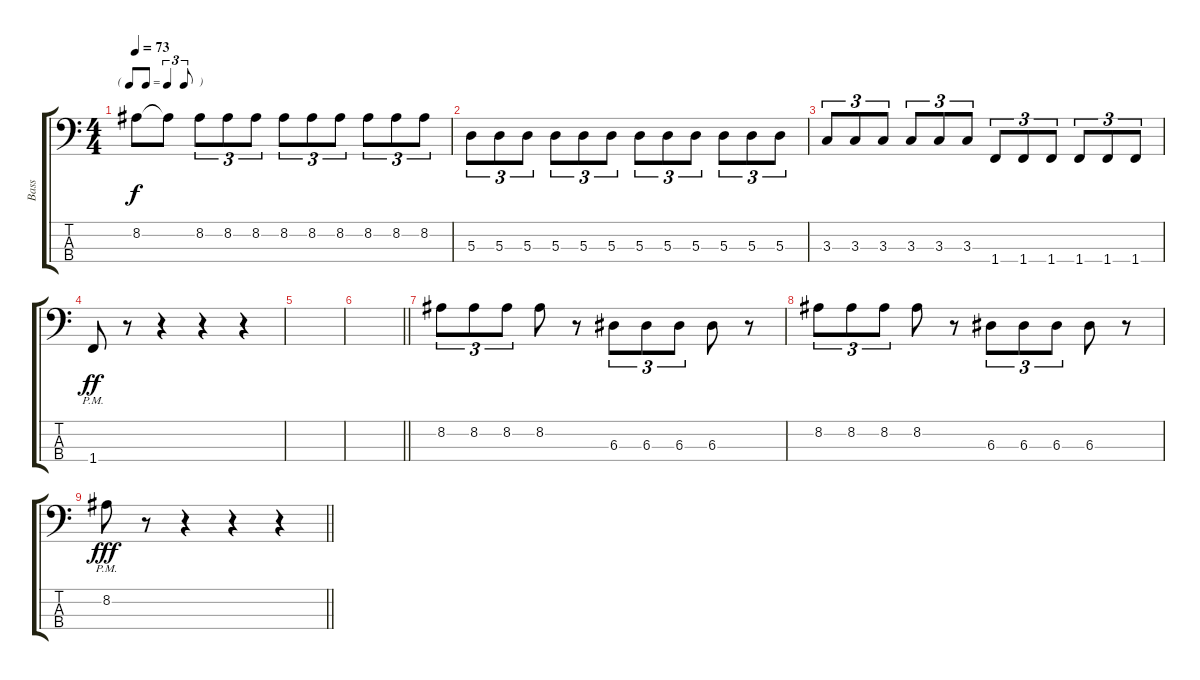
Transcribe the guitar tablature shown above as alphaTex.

\track ("Bass" "Bass") {instrument acousticbass}
\staff {score tabs}
\tuning (G2 D2 A1 E1) {hide}
\ts (4 4)
\tf triplet8th
\section ("" "")
\tempo 73
\clef f4
\ks c
8.2.8{dy f} 8.2{t}.8 8.2.8{tu (3 2)} 8.2.8{tu (3 2)} 8.2.8{tu (3 2)} 8.2.8{tu (3 2)} 8.2.8{tu (3 2)} 8.2.8{tu (3 2)} 8.2.8{tu (3 2)} 8.2.8{tu (3 2)} 8.2.8{tu (3 2)} |
5.3.8{tu (3 2)} 5.3.8{tu (3 2)} 5.3.8{tu (3 2)} 5.3.8{tu (3 2)} 5.3.8{tu (3 2)} 5.3.8{tu (3 2)} 5.3.8{tu (3 2)} 5.3.8{tu (3 2)} 5.3.8{tu (3 2)} 5.3.8{tu (3 2)} 5.3.8{tu (3 2)} 5.3.8{tu (3 2)} |
3.3.8{tu (3 2)} 3.3.8{tu (3 2)} 3.3.8{tu (3 2)} 3.3.8{tu (3 2)} 3.3.8{tu (3 2)} 3.3.8{tu (3 2)} 1.4.8{tu (3 2)} 1.4.8{tu (3 2)} 1.4.8{tu (3 2)} 1.4.8{tu (3 2)} 1.4.8{tu (3 2)} 1.4.8{tu (3 2)} |
1.4{pm}.8{dy ff} r.8 r.4 r.4 r.4 |
|
\barLineRight lightlight
|
\section ("" "")
8.2.8{tu (3 2)} 8.2.8{tu (3 2)} 8.2.8{tu (3 2)} 8.2.8 r.8 6.3.8{tu (3 2)} 6.3.8{tu (3 2)} 6.3.8{tu (3 2)} 6.3.8 r.8 |
8.2.8{tu (3 2)} 8.2.8{tu (3 2)} 8.2.8{tu (3 2)} 8.2.8 r.8 6.3.8{tu (3 2)} 6.3.8{tu (3 2)} 6.3.8{tu (3 2)} 6.3.8 r.8 |
\barLineRight lightlight
8.2{pm}.8{dy fff} r.8 r.4 r.4 r.4
